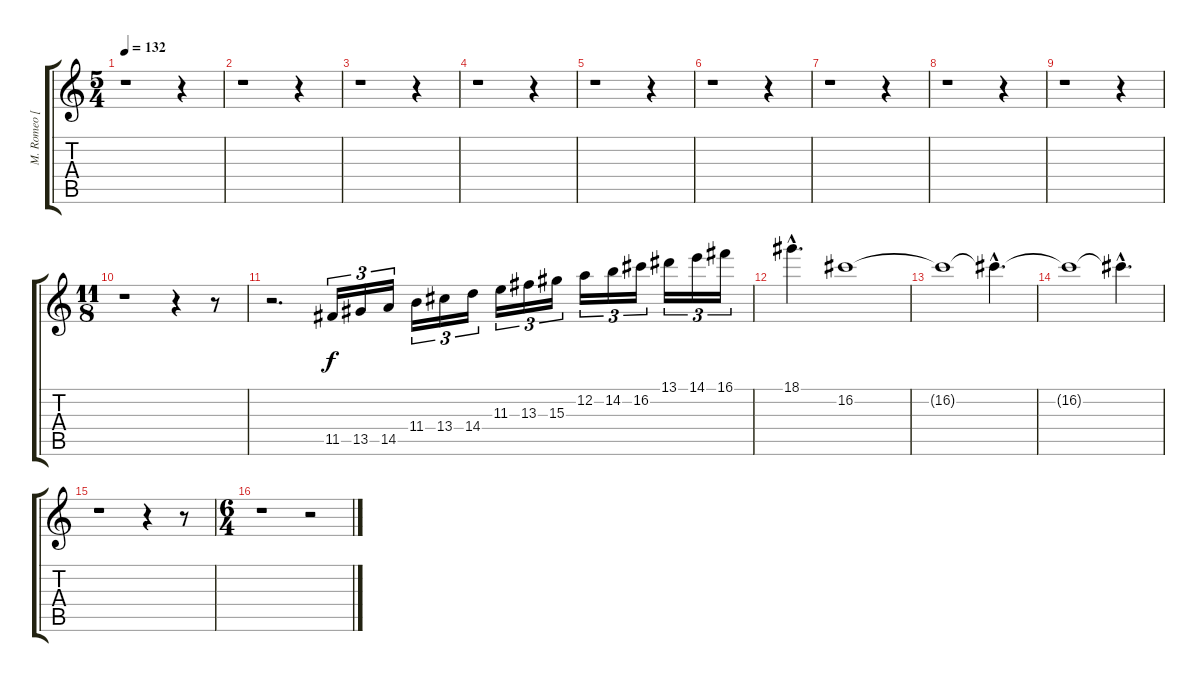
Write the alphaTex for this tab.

\track ("M. Romeo [Solo, Fills, Acoustic]" "M. Romeo [") {instrument distortionguitar}
\staff {score tabs}
\tuning (D4 A3 F3 C3 G2 D2) {hide}
\ts (5 4)
\tempo 132
\clef g2
\ks c
r.1{dy f} r.4 |
r.1 r.4 |
r.1 r.4 |
r.1 r.4 |
r.1 r.4 |
r.1 r.4 |
r.1 r.4 |
r.1 r.4 |
r.1 r.4 |
\ts (11 8)
r.1 r.4 r.8 |
r.2{d} 11.5.16{tu (3 2)} 13.5.16{tu (3 2)} 14.5.16{tu (3 2)} 11.4.16{tu (3 2)} 13.4.16{tu (3 2)} 14.4.16{tu (3 2)} 11.3.16{tu (3 2)} 13.3.16{tu (3 2)} 15.3.16{tu (3 2)} 12.2.16{tu (3 2)} 14.2.16{tu (3 2)} 16.2.16{tu (3 2)} 13.1.16{tu (3 2)} 14.1.16{tu (3 2)} 16.1.16{tu (3 2)} |
18.1{hac}.4{d} 16.2.1{volume 0} |
16.2{t}.1 16.2{hac t}.4{d} |
16.2{t}.1 16.2{hac t}.4{d} |
r.1 r.4 r.8 |
\ts (6 4)
r.1 r.2
